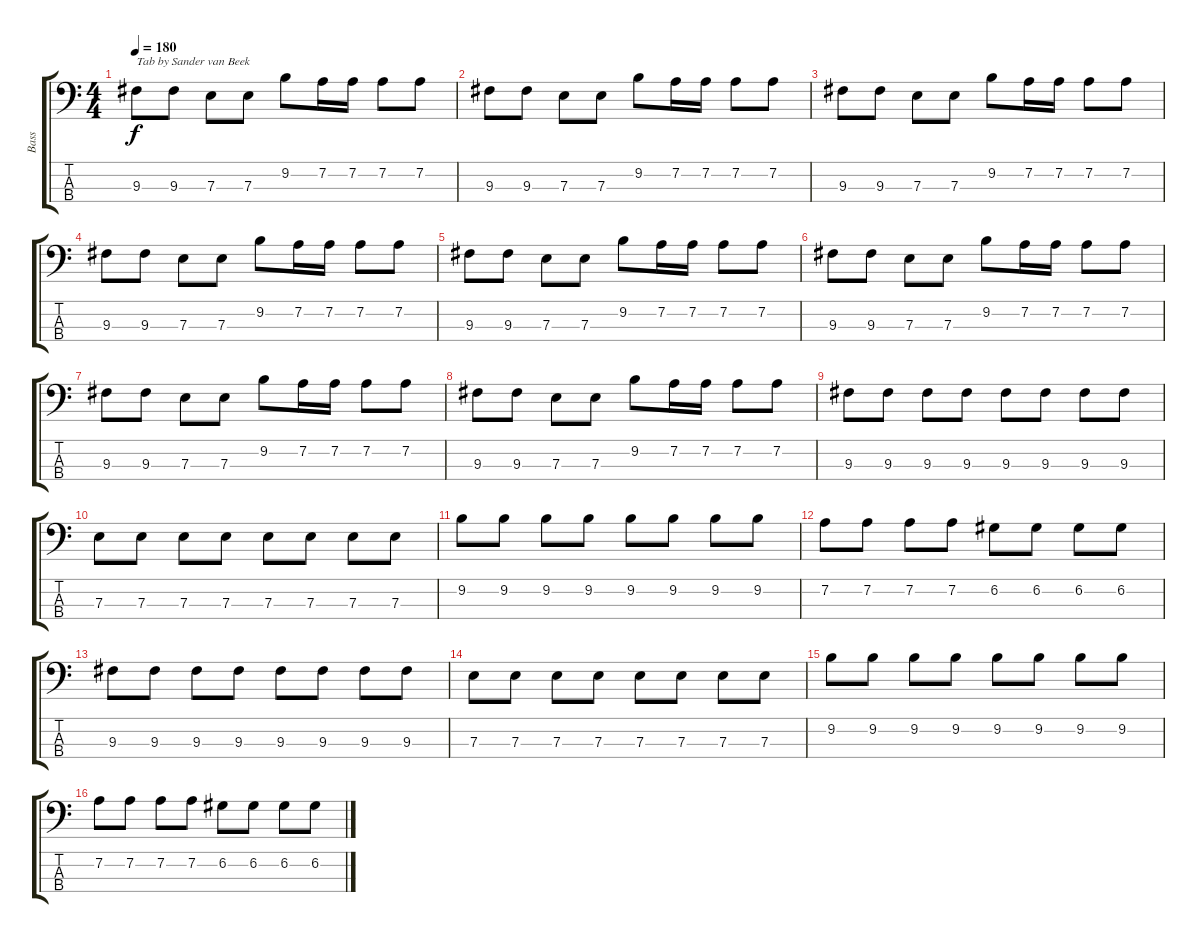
\track ("Bass" "Bass") {instrument electricbasspick}
\staff {score tabs}
\tuning (G2 D2 A1 E1) {hide}
\ts (4 4)
\tempo 180
\clef f4
\ks c
9.3.8{txt "Tab by Sander van Beek" dy f instrument electricbasspick} 9.3.8 7.3.8 7.3.8 9.2.8 7.2.16 7.2.16 7.2.8 7.2.8 |
9.3.8 9.3.8 7.3.8 7.3.8 9.2.8 7.2.16 7.2.16 7.2.8 7.2.8 |
9.3.8 9.3.8 7.3.8 7.3.8 9.2.8 7.2.16 7.2.16 7.2.8 7.2.8 |
9.3.8 9.3.8 7.3.8 7.3.8 9.2.8 7.2.16 7.2.16 7.2.8 7.2.8 |
9.3.8 9.3.8 7.3.8 7.3.8 9.2.8 7.2.16 7.2.16 7.2.8 7.2.8 |
9.3.8 9.3.8 7.3.8 7.3.8 9.2.8 7.2.16 7.2.16 7.2.8 7.2.8 |
9.3.8 9.3.8 7.3.8 7.3.8 9.2.8 7.2.16 7.2.16 7.2.8 7.2.8 |
9.3.8 9.3.8 7.3.8 7.3.8 9.2.8 7.2.16 7.2.16 7.2.8 7.2.8 |
9.3.8 9.3.8 9.3.8 9.3.8 9.3.8 9.3.8 9.3.8 9.3.8 |
7.3.8 7.3.8 7.3.8 7.3.8 7.3.8 7.3.8 7.3.8 7.3.8 |
9.2.8 9.2.8 9.2.8 9.2.8 9.2.8 9.2.8 9.2.8 9.2.8 |
7.2.8 7.2.8 7.2.8 7.2.8 6.2.8 6.2.8 6.2.8 6.2.8 |
9.3.8 9.3.8 9.3.8 9.3.8 9.3.8 9.3.8 9.3.8 9.3.8 |
7.3.8 7.3.8 7.3.8 7.3.8 7.3.8 7.3.8 7.3.8 7.3.8 |
9.2.8 9.2.8 9.2.8 9.2.8 9.2.8 9.2.8 9.2.8 9.2.8 |
7.2.8 7.2.8 7.2.8 7.2.8 6.2.8 6.2.8 6.2.8 6.2.8
